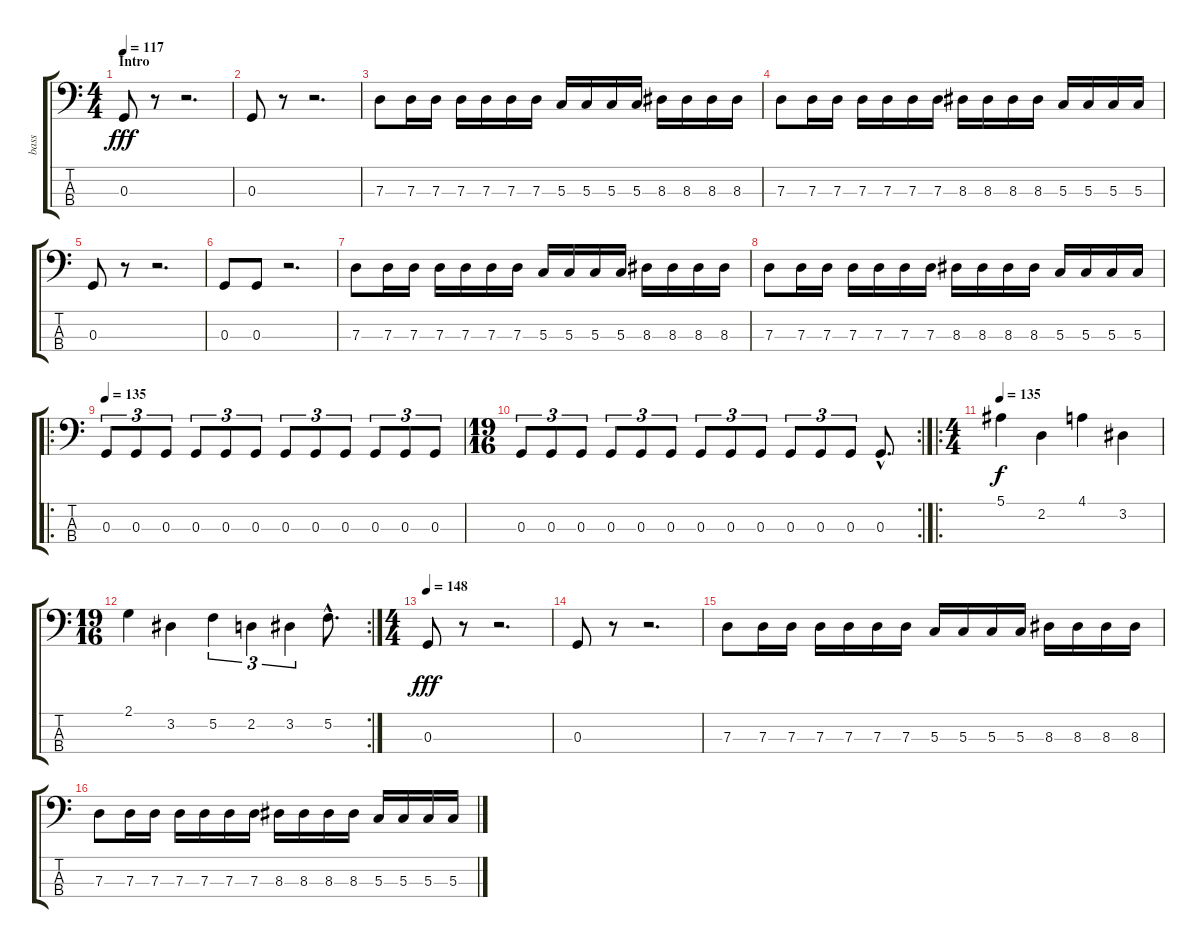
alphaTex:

\track ("bass" "bass") {instrument electricbassfinger}
\staff {score tabs}
\tuning (F2 C2 G1 D1) {hide}
\ts (4 4)
\section ("" "Intro")
\tempo 117
\tempo 148
\tempo 117
\clef f4
\ks c
0.3.8{dy fff instrument electricbassfinger} r.8 r.2{d} |
0.3.8 r.8 r.2{d} |
7.3.8 7.3.16 7.3.16 7.3.16 7.3.16 7.3.16 7.3.16 5.3.16 5.3.16 5.3.16 5.3.16 8.3.16 8.3.16 8.3.16 8.3.16 |
7.3.8 7.3.16 7.3.16 7.3.16 7.3.16 7.3.16 7.3.16 8.3.16 8.3.16 8.3.16 8.3.16 5.3.16 5.3.16 5.3.16 5.3.16 |
0.3.8 r.8 r.2{d} |
0.3.8 0.3.8 r.2{d} |
7.3.8 7.3.16 7.3.16 7.3.16 7.3.16 7.3.16 7.3.16 5.3.16 5.3.16 5.3.16 5.3.16 8.3.16 8.3.16 8.3.16 8.3.16 |
7.3.8 7.3.16 7.3.16 7.3.16 7.3.16 7.3.16 7.3.16 8.3.16 8.3.16 8.3.16 8.3.16 5.3.16 5.3.16 5.3.16 5.3.16 |
\ro
\tempo 135
0.3.8{tu (3 2)} 0.3.8{tu (3 2)} 0.3.8{tu (3 2)} 0.3.8{tu (3 2)} 0.3.8{tu (3 2)} 0.3.8{tu (3 2)} 0.3.8{tu (3 2)} 0.3.8{tu (3 2)} 0.3.8{tu (3 2)} 0.3.8{tu (3 2)} 0.3.8{tu (3 2)} 0.3.8{tu (3 2)} |
\rc 2
\ts (19 16)
0.3.8{tu (3 2)} 0.3.8{tu (3 2)} 0.3.8{tu (3 2)} 0.3.8{tu (3 2)} 0.3.8{tu (3 2)} 0.3.8{tu (3 2)} 0.3.8{tu (3 2)} 0.3.8{tu (3 2)} 0.3.8{tu (3 2)} 0.3.8{tu (3 2)} 0.3.8{tu (3 2)} 0.3.8{tu (3 2)} 0.3{hac}.8{d} |
\ro
\ts (4 4)
\tempo 135
5.1.4{dy f} 2.2.4 4.1.4 3.2.4 |
\rc 2
\ts (19 16)
2.1.4 3.2.4 5.2.4{tu (3 2)} 2.2.4{tu (3 2)} 3.2.4{tu (3 2)} 5.2{hac}.8{d} |
\ts (4 4)
\tempo 148
0.3.8{dy fff} r.8 r.2{d} |
0.3.8 r.8 r.2{d} |
7.3.8 7.3.16 7.3.16 7.3.16 7.3.16 7.3.16 7.3.16 5.3.16 5.3.16 5.3.16 5.3.16 8.3.16 8.3.16 8.3.16 8.3.16 |
7.3.8 7.3.16 7.3.16 7.3.16 7.3.16 7.3.16 7.3.16 8.3.16 8.3.16 8.3.16 8.3.16 5.3.16 5.3.16 5.3.16 5.3.16
